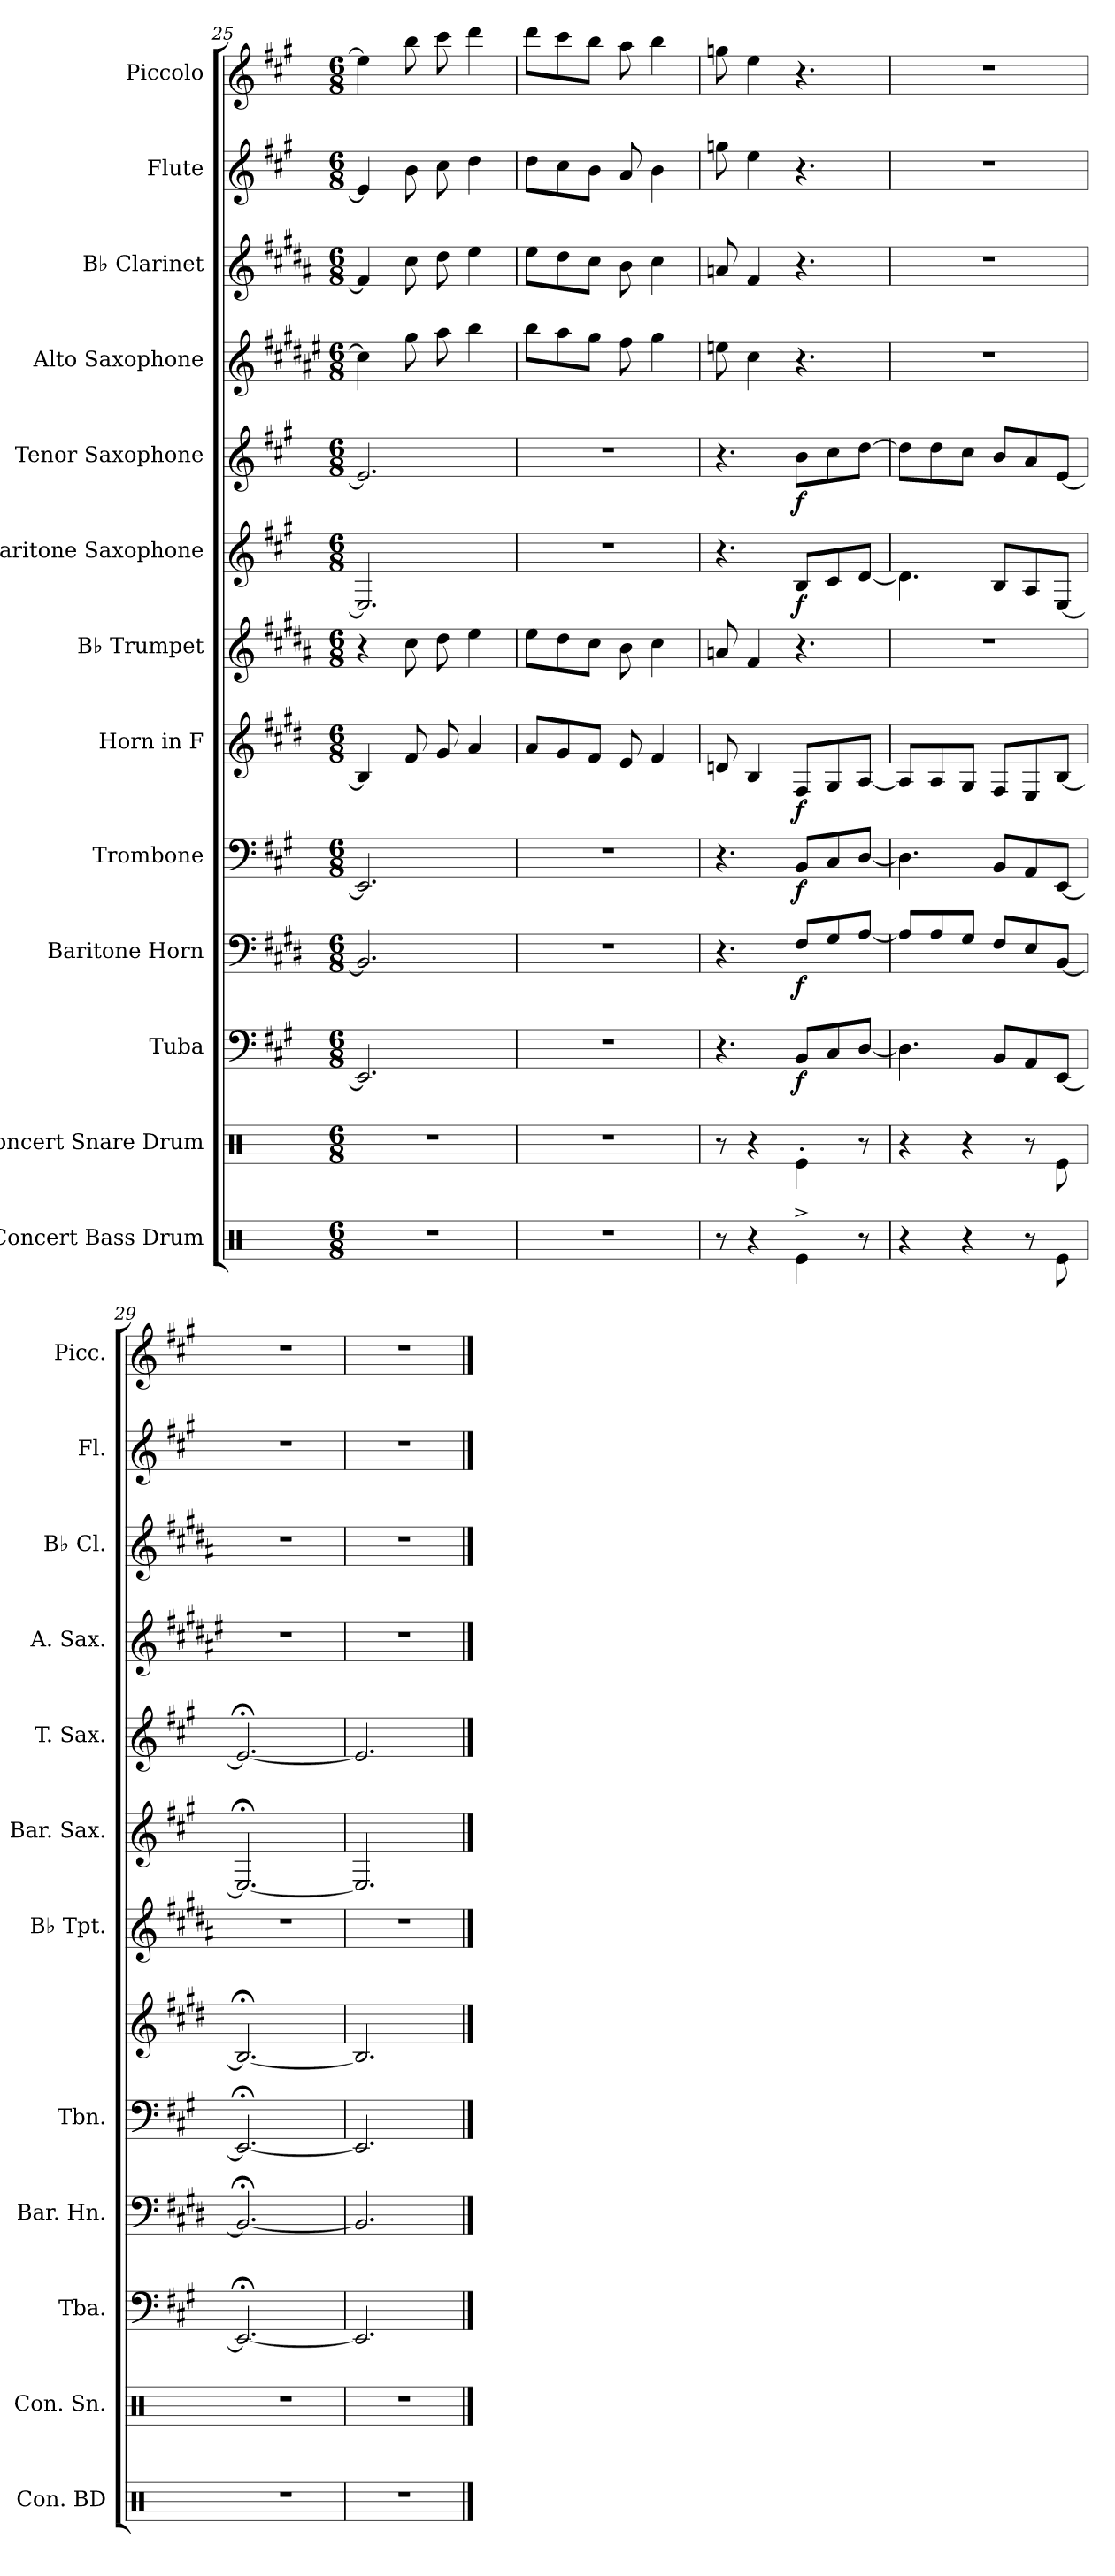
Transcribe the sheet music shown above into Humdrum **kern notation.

**kern	**kern	**kern	**dynam	**kern	**dynam	**kern	**dynam	**kern	**dynam	**kern	**kern	**dynam	**kern	**dynam	**kern	**kern	**kern	**kern
*part13	*part12	*part11	*part11	*part10	*part10	*part9	*part9	*part8	*part8	*part7	*part6	*part6	*part5	*part5	*part4	*part3	*part2	*part1
*staff13	*staff12	*staff11	*staff11	*staff10	*staff10	*staff9	*staff9	*staff8	*staff8	*staff7	*staff6	*staff6	*staff5	*staff5	*staff4	*staff3	*staff2	*staff1
*I"Concert Bass Drum	*I"Concert Snare Drum	*I"Tuba	*	*I"Baritone Horn	*	*I"Trombone	*	*I"Horn in F	*	*I"B♭ Trumpet	*I"Baritone Saxophone	*	*I"Tenor Saxophone	*	*I"Alto Saxophone	*I"B♭ Clarinet	*I"Flute	*I"Piccolo
*I'Con. BD	*I'Con. Sn.	*I'Tba.	*	*I'Bar. Hn.	*	*I'Tbn.	*	*	*	*I'B♭ Tpt.	*I'Bar. Sax.	*	*I'T. Sax.	*	*I'A. Sax.	*I'B♭ Cl.	*I'Fl.	*I'Picc.
*clefX	*clefX	*clefF4	*	*clefF4	*	*clefF4	*	*clefG2	*	*clefG2	*clefG2	*	*clefG2	*	*clefG2	*clefG2	*clefG2	*clefG2
*	*	*	*	*ITrd4c7	*	*	*	*ITrd4c7	*	*ITrd1c2	*ITrd12c21	*	*ITrd8c14	*	*ITrd5c9	*ITrd1c2	*	*ITrd-7c-12
*k[]	*k[]	*k[f#c#g#]	*	*k[f#c#g#]	*	*k[f#c#g#]	*	*k[f#c#g#]	*	*k[f#c#g#]	*k[f#c#g#]	*	*k[f#c#g#]	*	*k[f#c#g#]	*k[f#c#g#]	*k[f#c#g#]	*k[f#c#g#]
*M6/8	*M6/8	*M6/8	*	*M6/8	*	*M6/8	*	*M6/8	*	*M6/8	*M6/8	*	*M6/8	*	*M6/8	*M6/8	*M6/8	*M6/8
=25	=25	=25	=25	=25	=25	=25	=25	=25	=25	=25	=25	=25	=25	=25	=25	=25	=25	=25
2.r	2.r	2.EE/]	.	2.EE/]	.	2.EE/]	.	4E/]	.	4r	2.EE/]	.	2.E/]	.	4e\]	4e/]	4e/]	4eee\]
.	.	.	.	.	.	.	.	8B/	.	8b\	.	.	.	.	8b\	8b\	8b\	8bbb\
.	.	.	.	.	.	.	.	8c#/	.	8cc#\	.	.	.	.	8cc#\	8cc#\	8cc#\	8cccc#\
.	.	.	.	.	.	.	.	4d/	.	4dd\	.	.	.	.	4dd\	4dd\	4dd\	4dddd\
=26	=26	=26	=26	=26	=26	=26	=26	=26	=26	=26	=26	=26	=26	=26	=26	=26	=26	=26
2.r	2.r	2.r	.	2.r	.	2.r	.	8d/L	.	8dd\L	2.r	.	2.r	.	8dd\L	8dd\L	8dd\L	8dddd\L
.	.	.	.	.	.	.	.	8c#/	.	8cc#\	.	.	.	.	8cc#\	8cc#\	8cc#\	8cccc#\
.	.	.	.	.	.	.	.	8B/J	.	8b\J	.	.	.	.	8b\J	8b\J	8b\J	8bbb\J
.	.	.	.	.	.	.	.	8A/	.	8a\	.	.	.	.	8a\	8a\	8a/	8aaa\
.	.	.	.	.	.	.	.	4B/	.	4b\	.	.	.	.	4b\	4b\	4b\	4bbb\
!!LO:PB:g=z
=27	=27	=27	=27	=27	=27	=27	=27	=27	=27	=27	=27	=27	=27	=27	=27	=27	=27	=27
8r	8r	4.r	.	4.r	.	4.r	.	8Gn/	.	8gn/	4.r	.	4.r	.	8gn\	8gn/	8ggn\	8gggn\
4r	4r	.	.	.	.	.	.	4E/	.	4e/	.	.	.	.	4e\	4e/	4ee\	4eee\
!	!	!	!LO:DY:b	!	!LO:DY:b	!	!LO:DY:b	!	!LO:DY:b	!	!	!LO:DY:b	!	!LO:DY:b	!	!	!	!
4Re^\	4Re'\	8BB/L	f	8BB/L	f	8BB/L	f	8BB/L	f	4.r	8BB/L	f	8B\L	f	4.r	4.r	4.r	4.r
.	.	8C#/	.	8C#/	.	8C#/	.	8C#/	.	.	8C#/	.	8c#\	.	.	.	.	.
8r	8r	[8D/J	.	[8D/J	.	[8D/J	.	[8D/J	.	.	[8D/J	.	[8d\J	.	.	.	.	.
=28	=28	=28	=28	=28	=28	=28	=28	=28	=28	=28	=28	=28	=28	=28	=28	=28	=28	=28
4r	4r	4.D\]	.	8D/L]	.	4.D\]	.	8D/L]	.	2.r	4.D\]	.	8d\L]	.	2.r	2.r	2.r	2.r
.	.	.	.	8D/	.	.	.	8D/	.	.	.	.	8d\	.	.	.	.	.
4r	4r	.	.	8C#/J	.	.	.	8C#/J	.	.	.	.	8c#\J	.	.	.	.	.
.	.	8BB/L	.	8BB/L	.	8BB/L	.	8BB/L	.	.	8BB/L	.	8B/L	.	.	.	.	.
8r	8r	8AA/	.	8AA/	.	8AA/	.	8AA/	.	.	8AA/	.	8A/	.	.	.	.	.
8Re\	8Re\	[8EE/J	.	[8EE/J	.	[8EE/J	.	[8E/J	.	.	[8EE/J	.	[8E/J	.	.	.	.	.
=29	=29	=29	=29	=29	=29	=29	=29	=29	=29	=29	=29	=29	=29	=29	=29	=29	=29	=29
2.r	2.r	2.EE;</_	.	2.EE;</_	.	2.EE;</_	.	2.E;</_	.	2.r	2.EE;</_	.	2.E;</_	.	2.r	2.r	2.r	2.r
=30	=30	=30	=30	=30	=30	=30	=30	=30	=30	=30	=30	=30	=30	=30	=30	=30	=30	=30
2.r	2.r	2.EE/]	.	2.EE/]	.	2.EE/]	.	2.E/]	.	2.r	2.EE/]	.	2.E/]	.	2.r	2.r	2.r	2.r
==	==	==	==	==	==	==	==	==	==	==	==	==	==	==	==	==	==	==
*-	*-	*-	*-	*-	*-	*-	*-	*-	*-	*-	*-	*-	*-	*-	*-	*-	*-	*-
